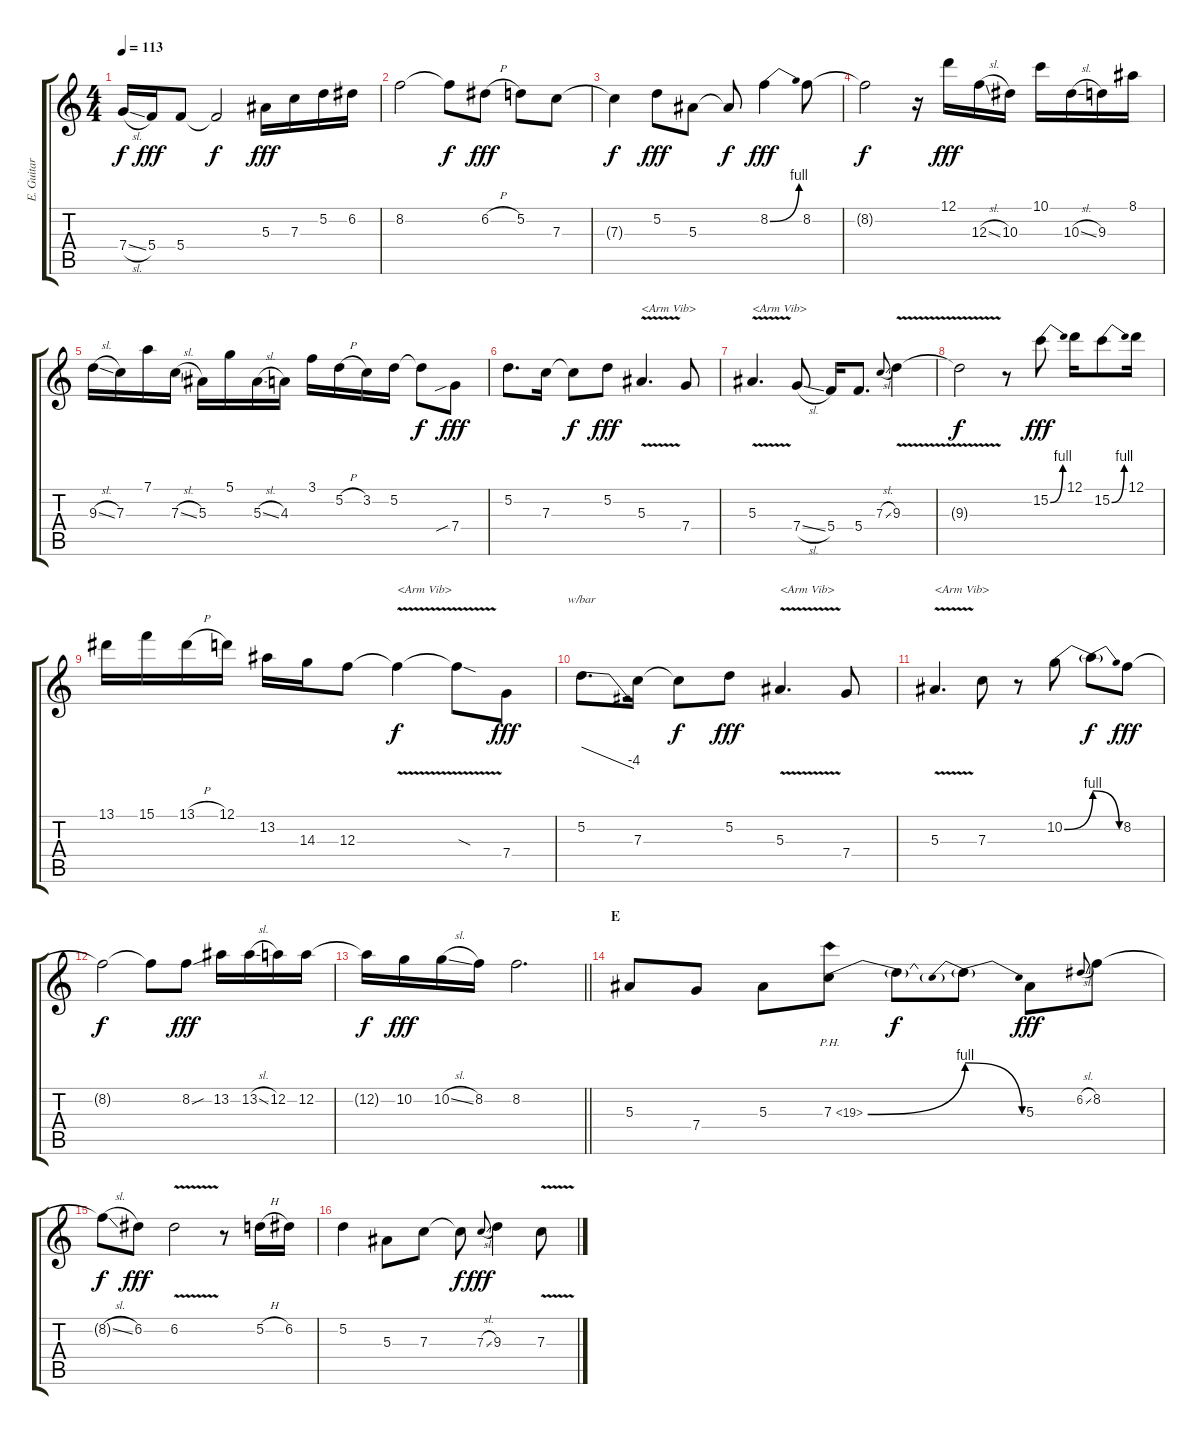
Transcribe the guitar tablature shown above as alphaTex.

\track ("E. Guitar I" "E. Guitar ") {instrument electricguitarjazz}
\staff {score tabs}
\tuning (D4 A3 F3 C3 G2 D2) {hide}
\ts (4 4)
\tempo 113
\clef g2
\ks c
7.4{sl t}.16{dy f} 5.4.16{dy fff} 5.4.8 5.4{t}.2{dy f} 5.3.16{dy fff} 7.3.16 5.2.16 6.2.16 |
8.2.2 8.2{t}.8{dy f} 6.2{h}.8{dy fff} 5.2.8 7.3.8 |
7.3{t}.4{dy f} 5.2.8{dy fff} 5.3.8 5.3{t}.8{dy f} 8.2{be (bend 0 0 60 4)}.4{dy fff} 8.2.8 |
8.2{t}.2{dy f} r.16 12.1.16{dy fff} 12.3{sl}.16 10.3.16 10.1.16 10.3{sl}.16 9.3.16 8.1.16 |
9.3{sl}.16 7.3.16 7.1.16 7.3{sl}.16 5.3.16 5.1.16 5.3{sl}.16 4.3.16 3.1.16 5.2{h}.16 3.2.16 5.2.16 5.2{t}.8{dy f} 7.4{sib}.8{dy fff} |
5.2.8{d} 7.3.16 7.3{t}.8{dy f} 5.2.8{dy fff} 5.3{v}.4{d txt "<Arm Vib>"} 7.4.8 |
5.3{v}.4{d txt "<Arm Vib>"} 7.4{sl}.8 5.4.16 5.4.8{d} 7.3{sl}.8{gr onbeat} 9.3{v}.4 |
9.3{t}.2{dy f} r.8 15.2{be (bend 0 0 60 4)}.8{dy fff} 12.1.16 15.2{be (bend 0 0 60 4)}.8 12.1.16 |
13.1.16 15.1.16 13.1{h}.16 12.1.16 13.2.16 14.3.16 12.3.8 12.3{v t}.4{txt "<Arm Vib>" dy f} 12.3{sod t}.8 7.4.8{dy fff} |
5.2.8{d tbe (dive default 0 0 60 -16)} 7.3.16 7.3{t}.8{dy f} 5.2.8{dy fff} 5.3{v}.4{d txt "<Arm Vib>"} 7.4.8 |
5.3{v}.4{d txt "<Arm Vib>"} 7.3.8 r.8 10.2{be (bend 0 0 60 4)}.8 10.2{be (release 0 4 60 0) t}.8{dy f} 8.2.8{dy fff} |
8.2{t}.2{dy f} 8.2{t}.8 8.2{sou}.8{dy fff} 13.2.16 13.2{sl}.16 12.2.16 12.2.16 |
\barLineRight lightlight
12.2{t}.16{dy f} 10.2.16{dy fff} 10.2{sl}.16 8.2.16 8.2.2{d} |
\section ("" "E")
5.3.8 7.4.8 5.3.8 7.3{be (bend 0 0 60 4) ph 12}.8 7.3{t}.8{dy f} 7.3{be (prebendrelease 0 4 60 0) t}.8 5.3.8{dy fff} 6.2{sl}.8{gr onbeat} 8.2.8 |
8.2{sl t}.8{dy f} 6.2.8{dy fff} 6.2{v}.2 r.8 5.2{h}.16 6.2.16 |
5.2.4 5.3.8 7.3.8 7.3{t}.8{dy f} 7.3{sl}.8{gr onbeat dy fff} 9.3.4 7.3{v}.8
